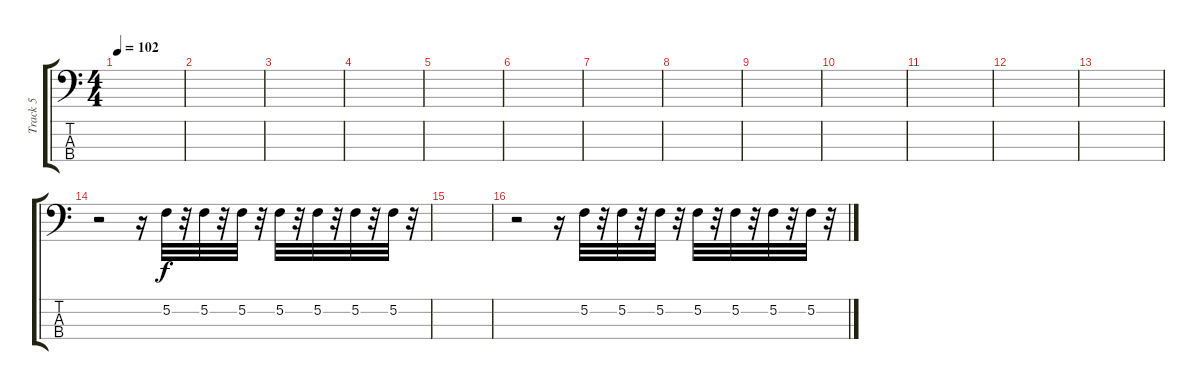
\track ("Track 5" "Track 5") {instrument slapbass1}
\staff {score tabs}
\tuning (F2 C2 G1 C1) {hide}
\ts (4 4)
\tempo 102
\clef f4
\ks c
|
|
|
|
|
|
|
|
|
|
|
|
|
r.2 r.16 5.2.32 r.32 5.2.32 r.32 5.2.32 r.32 5.2.32 r.32 5.2.32 r.32 5.2.32 r.32 5.2.32 r.32 |
|
r.2 r.16 5.2.32 r.32 5.2.32 r.32 5.2.32 r.32 5.2.32 r.32 5.2.32 r.32 5.2.32 r.32 5.2.32 r.32
